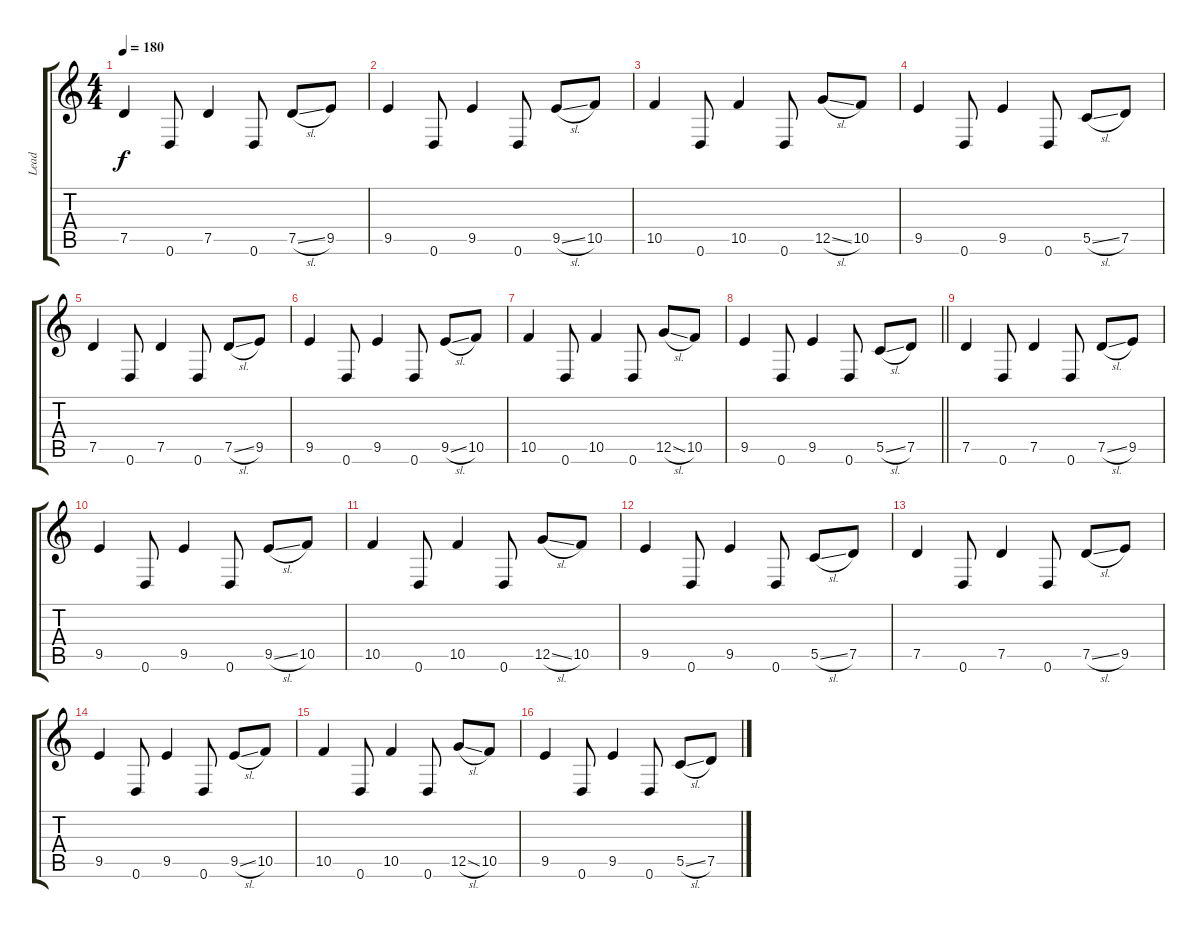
\track ("Lead" "Lead") {instrument distortionguitar}
\staff {score tabs}
\tuning (D4 A3 F3 C3 G2 D2) {hide}
\ts (4 4)
\section ("" "")
\tempo 180
\clef g2
\ks c
7.5.4{dy f} 0.6.8 7.5.4 0.6.8 7.5{sl}.8 9.5.8 |
9.5.4 0.6.8 9.5.4 0.6.8 9.5{sl}.8 10.5.8 |
10.5.4 0.6.8 10.5.4 0.6.8 12.5{sl}.8 10.5.8 |
9.5.4 0.6.8 9.5.4 0.6.8 5.5{sl}.8 7.5.8 |
7.5.4 0.6.8 7.5.4 0.6.8 7.5{sl}.8 9.5.8 |
9.5.4 0.6.8 9.5.4 0.6.8 9.5{sl}.8 10.5.8 |
10.5.4 0.6.8 10.5.4 0.6.8 12.5{sl}.8 10.5.8 |
\barLineRight lightlight
9.5.4 0.6.8 9.5.4 0.6.8 5.5{sl}.8 7.5.8 |
\section ("" "")
7.5.4 0.6.8 7.5.4 0.6.8 7.5{sl}.8 9.5.8 |
9.5.4 0.6.8 9.5.4 0.6.8 9.5{sl}.8 10.5.8 |
10.5.4 0.6.8 10.5.4 0.6.8 12.5{sl}.8 10.5.8 |
9.5.4 0.6.8 9.5.4 0.6.8 5.5{sl}.8 7.5.8 |
7.5.4 0.6.8 7.5.4 0.6.8 7.5{sl}.8 9.5.8 |
9.5.4 0.6.8 9.5.4 0.6.8 9.5{sl}.8 10.5.8 |
10.5.4 0.6.8 10.5.4 0.6.8 12.5{sl}.8 10.5.8 |
9.5.4 0.6.8 9.5.4 0.6.8 5.5{sl}.8 7.5.8
